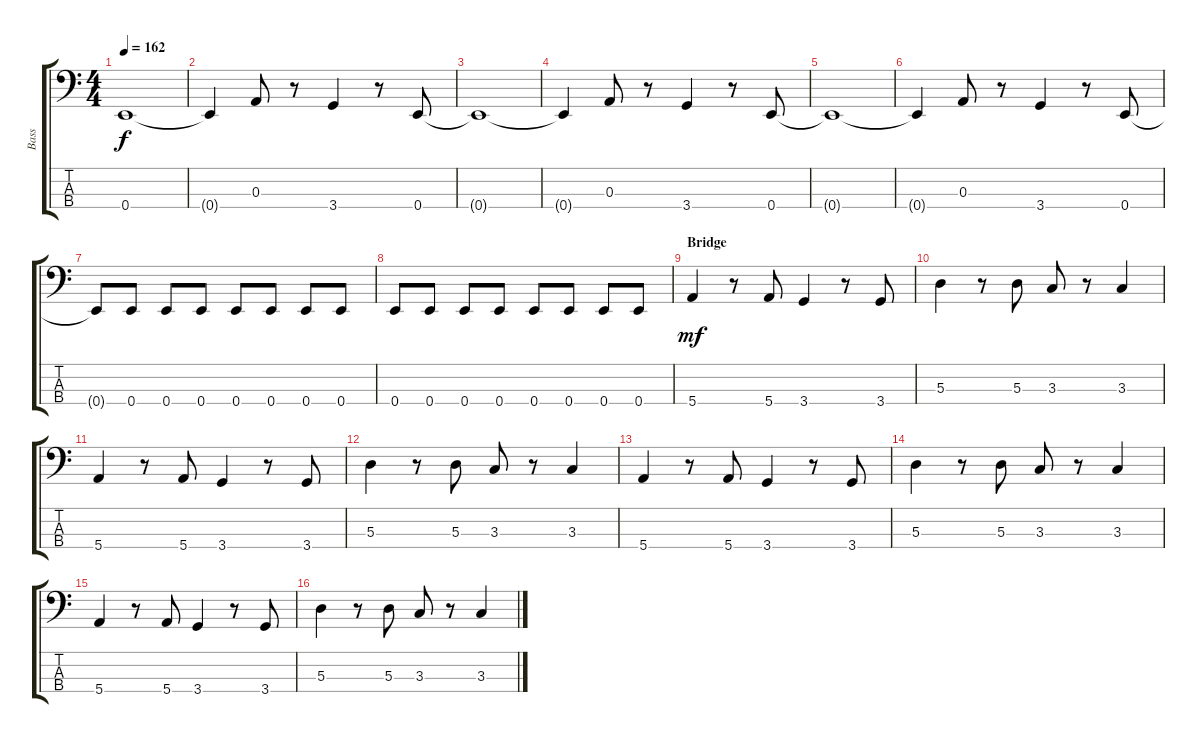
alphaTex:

\track ("Bass" "Bass") {instrument electricbassfinger}
\staff {score tabs}
\tuning (G2 D2 A1 E1) {hide}
\ts (4 4)
\tempo 162
\clef f4
\ks c
0.4{t}.1{dy f} |
0.4{t}.4 0.3.8 r.8 3.4.4 r.8 0.4.8 |
0.4{t}.1 |
0.4{t}.4 0.3.8 r.8 3.4.4 r.8 0.4.8 |
0.4{t}.1 |
0.4{t}.4 0.3.8 r.8 3.4.4 r.8 0.4.8 |
0.4{t}.8 0.4.8 0.4.8 0.4.8 0.4.8 0.4.8 0.4.8 0.4.8 |
0.4.8 0.4.8 0.4.8 0.4.8 0.4.8 0.4.8 0.4.8 0.4.8 |
\section ("" "Bridge")
5.4.4{dy mf} r.8 5.4.8 3.4.4 r.8 3.4.8 |
5.3.4 r.8 5.3.8 3.3.8 r.8 3.3.4 |
5.4.4 r.8 5.4.8 3.4.4 r.8 3.4.8 |
5.3.4 r.8 5.3.8 3.3.8 r.8 3.3.4 |
5.4.4 r.8 5.4.8 3.4.4 r.8 3.4.8 |
5.3.4 r.8 5.3.8 3.3.8 r.8 3.3.4 |
5.4.4 r.8 5.4.8 3.4.4 r.8 3.4.8 |
5.3.4 r.8 5.3.8 3.3.8 r.8 3.3.4
